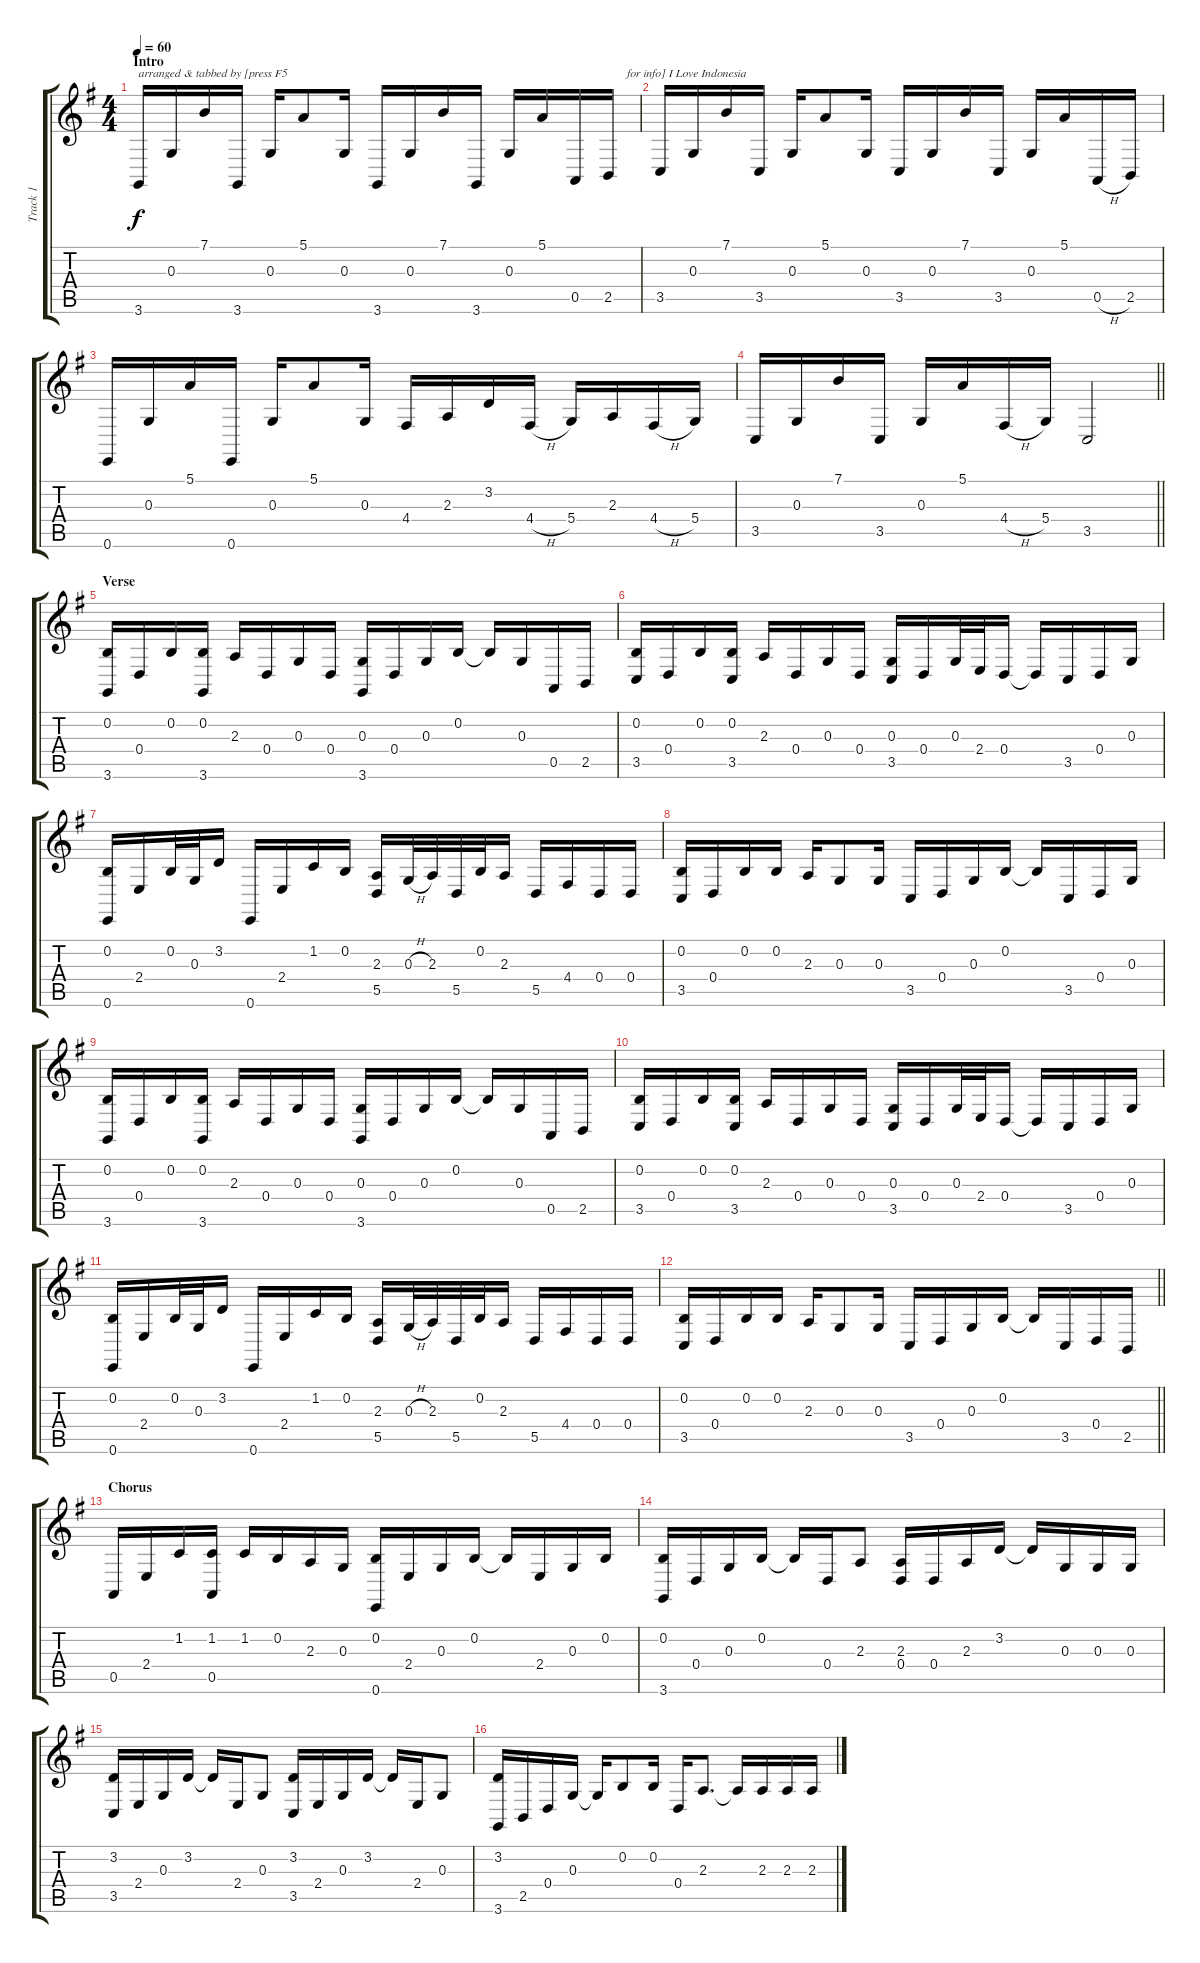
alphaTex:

\track ("Track 1" "Track 1") {instrument brightacousticpiano}
\staff {score tabs}
\tuning (E4 B3 G3 D3 A2 E2) {hide}
\ts (4 4)
\section ("" "Intro")
\tempo 60
\clef g2
\ks g
3.6.16{txt "arranged & tabbed by [press F5" dy f instrument brightacousticpiano} 0.3.16 7.1.16 3.6.16 0.3.16 5.1.8 0.3.16 3.6.16 0.3.16 7.1.16 3.6.16 0.3.16 5.1.16 0.5.16 2.5.16{txt "      for info] I Love Indonesia"} |
3.5.16 0.3.16 7.1.16 3.5.16 0.3.16 5.1.8 0.3.16 3.5.16 0.3.16 7.1.16 3.5.16 0.3.16 5.1.16 0.5{h}.16 2.5.16 |
0.6.16 0.3.16 5.1.16 0.6.16 0.3.16 5.1.8 0.3.16 4.4.16 2.3.16 3.2.16 4.4{h}.16 5.4.16 2.3.16 4.4{h}.16 5.4.16 |
\barLineRight lightlight
3.5.16 0.3.16 7.1.16 3.5.16 0.3.16 5.1.16 4.4{h}.16 5.4.16 3.5.2 |
\section ("" "Verse")
(0.2 3.6).16 0.4.16 0.2.16 (0.2 3.6).16 2.3.16 0.4.16 0.3.16 0.4.16 (0.3 3.6).16 0.4.16 0.3.16 0.2.16 0.2{t}.16 0.3.16 0.5.16 2.5.16 |
(0.2 3.5).16 0.4.16 0.2.16 (0.2 3.5).16 2.3.16 0.4.16 0.3.16 0.4.16 (0.3 3.5).16 0.4.16 0.3.32 2.4.32 0.4.16 0.4{t}.16 3.5.16 0.4.16 0.3.16 |
(0.2 0.6).16 2.4.16 0.2.32 0.3.32 3.2.16 0.6.16 2.4.16 1.2.16 0.2.16 (2.3 5.5).16 0.3{h}.32 2.3.32 5.5.32 0.2.32 2.3.16 5.5.16 4.4.16 0.4.16 0.4.16 |
(0.2 3.5).16 0.4.16 0.2.16 0.2.16 2.3.16 0.3.8 0.3.16 3.5.16 0.4.16 0.3.16 0.2.16 0.2{t}.16 3.5.16 0.4.16 0.3.16 |
(0.2 3.6).16 0.4.16 0.2.16 (0.2 3.6).16 2.3.16 0.4.16 0.3.16 0.4.16 (0.3 3.6).16 0.4.16 0.3.16 0.2.16 0.2{t}.16 0.3.16 0.5.16 2.5.16 |
(0.2 3.5).16 0.4.16 0.2.16 (0.2 3.5).16 2.3.16 0.4.16 0.3.16 0.4.16 (0.3 3.5).16 0.4.16 0.3.32 2.4.32 0.4.16 0.4{t}.16 3.5.16 0.4.16 0.3.16 |
(0.2 0.6).16 2.4.16 0.2.32 0.3.32 3.2.16 0.6.16 2.4.16 1.2.16 0.2.16 (2.3 5.5).16 0.3{h}.32 2.3.32 5.5.32 0.2.32 2.3.16 5.5.16 4.4.16 0.4.16 0.4.16 |
\barLineRight lightlight
(0.2 3.5).16 0.4.16 0.2.16 0.2.16 2.3.16 0.3.8 0.3.16 3.5.16 0.4.16 0.3.16 0.2.16 0.2{t}.16 3.5.16 0.4.16 2.5.16 |
\section ("" "Chorus")
0.5.16 2.4.16 1.2.16 (1.2 0.5).16 1.2.16 0.2.16 2.3.16 0.3.16 (0.2 0.6).16 2.4.16 0.3.16 0.2.16 0.2{t}.16 2.4.16 0.3.16 0.2.16 |
(0.2 3.6).16 0.4.16 0.3.16 0.2.16 0.2{t}.16 0.4.16 2.3.8 (2.3 0.4).16 0.4.16 2.3.16 3.2.16 3.2{t}.16 0.3.16 0.3.16 0.3.16 |
(3.2 3.5).16 2.4.16 0.3.16 3.2.16 3.2{t}.16 2.4.16 0.3.8 (3.2 3.5).16 2.4.16 0.3.16 3.2.16 3.2{t}.16 2.4.16 0.3.8 |
(3.2 3.6).16 2.5.16 0.4.16 0.3.16 0.3{t}.16 0.2.8 0.2.16 0.4.16 2.3.8{d} 2.3{t}.16 2.3.16 2.3.16 2.3.16
